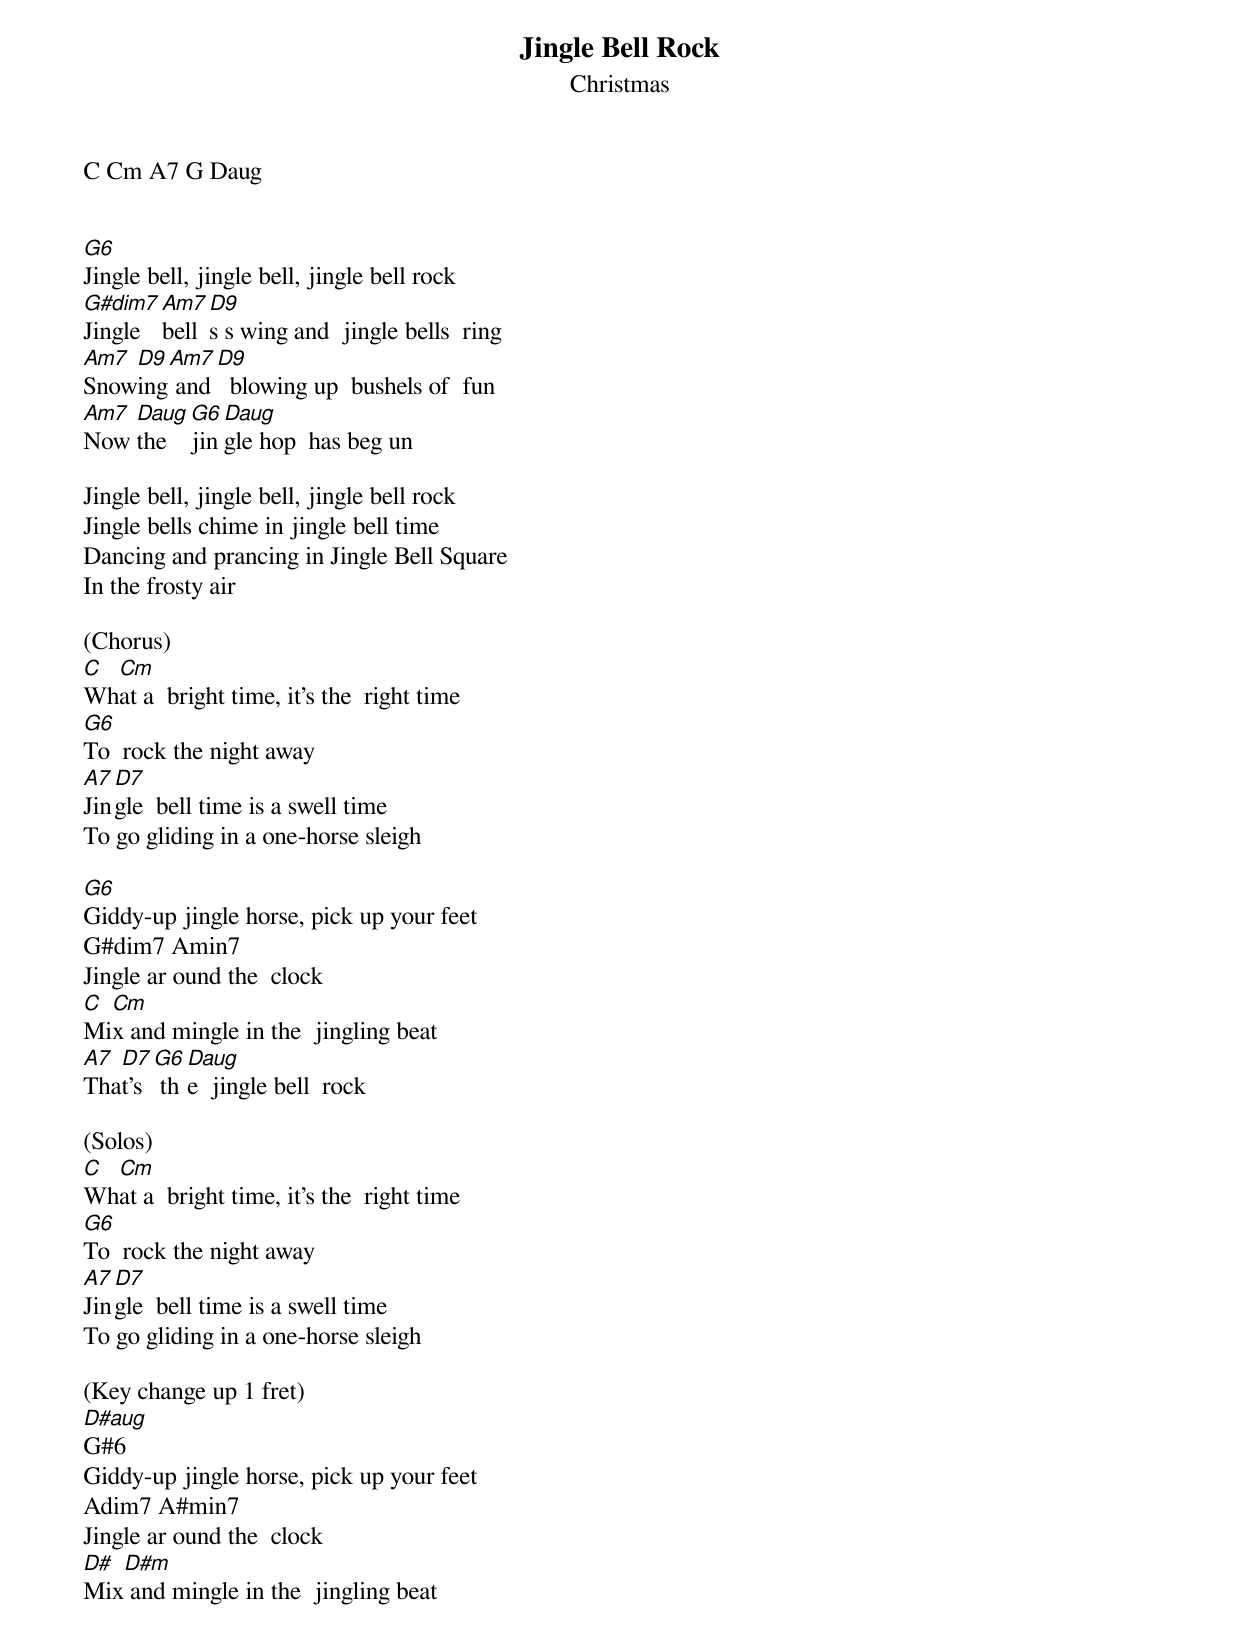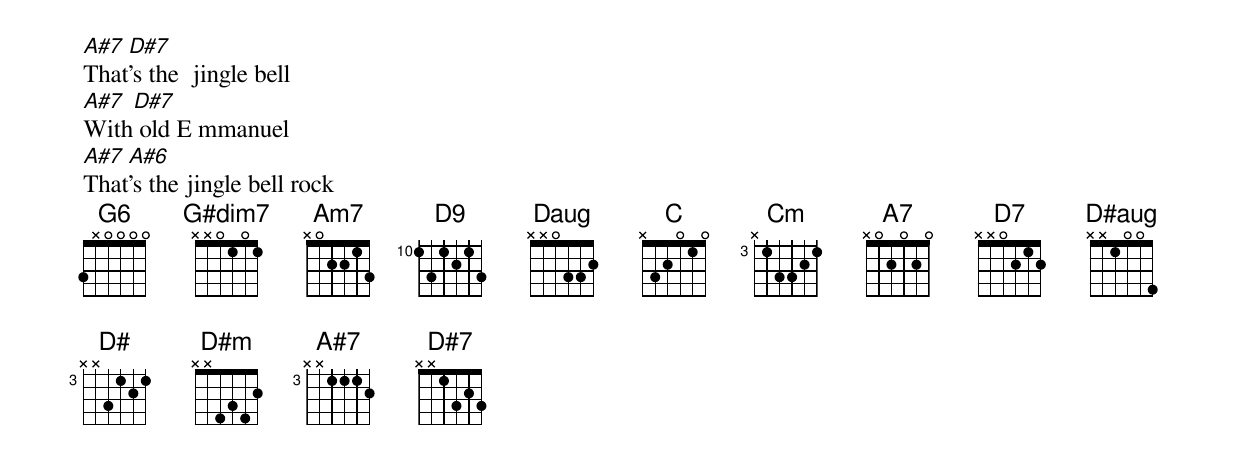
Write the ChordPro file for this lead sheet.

{title: Jingle Bell Rock}
{subtitle: Christmas}
C	Cm	A7	G	Daug


[G6]Jingle bell, jingle bell, jingle bell rock
[G#dim7]Jingle [Am7]bell[D9]s s	wing and 	jingle bells 	ring
[Am7]Snow[D9]ing[Am7] and[D9] 	blowing up 	bushels of 	fun
[Am7]Now [Daug]the 	[G6]jin[Daug]gle hop 	has beg	un

Jingle bell, jingle bell, jingle bell rock
Jingle bells chime in jingle bell time
Dancing and prancing in Jingle Bell Square
In the frosty air

(Chorus)
[C]Wh[Cm]at a 	bright time, it's the 	right time
[G6]To 	rock the night away
[A7]Jin[D7]gle 	bell time is a swell time
To go gliding in a one-horse sleigh

[G6]Giddy-up jingle horse, pick up your feet
G#dim7	Amin7
Jingle ar	ound the 	clock
[C]Mi[Cm]x and mingle in the 	jingling beat
[A7]Tha[D7]t's[G6] th[Daug]e 	jingle bell 	rock

(Solos)
[C]Wh[Cm]at a 	bright time, it's the 	right time
[G6]To 	rock the night away
[A7]Jin[D7]gle 	bell time is a swell time
To go gliding in a one-horse sleigh

(Key change up 1 fret)
[D#aug]G#6
Giddy-up jingle horse, pick up your feet
Adim7	A#min7
Jingle ar	ound the 	clock
[D#]Mix[D#m] and mingle in the 	jingling beat
[A#7]That[D#7]'s the 	jingle bell
[A#7]With[D#7] old E	mmanuel
[A#7]That[A#6]'s the jingle bell rock
